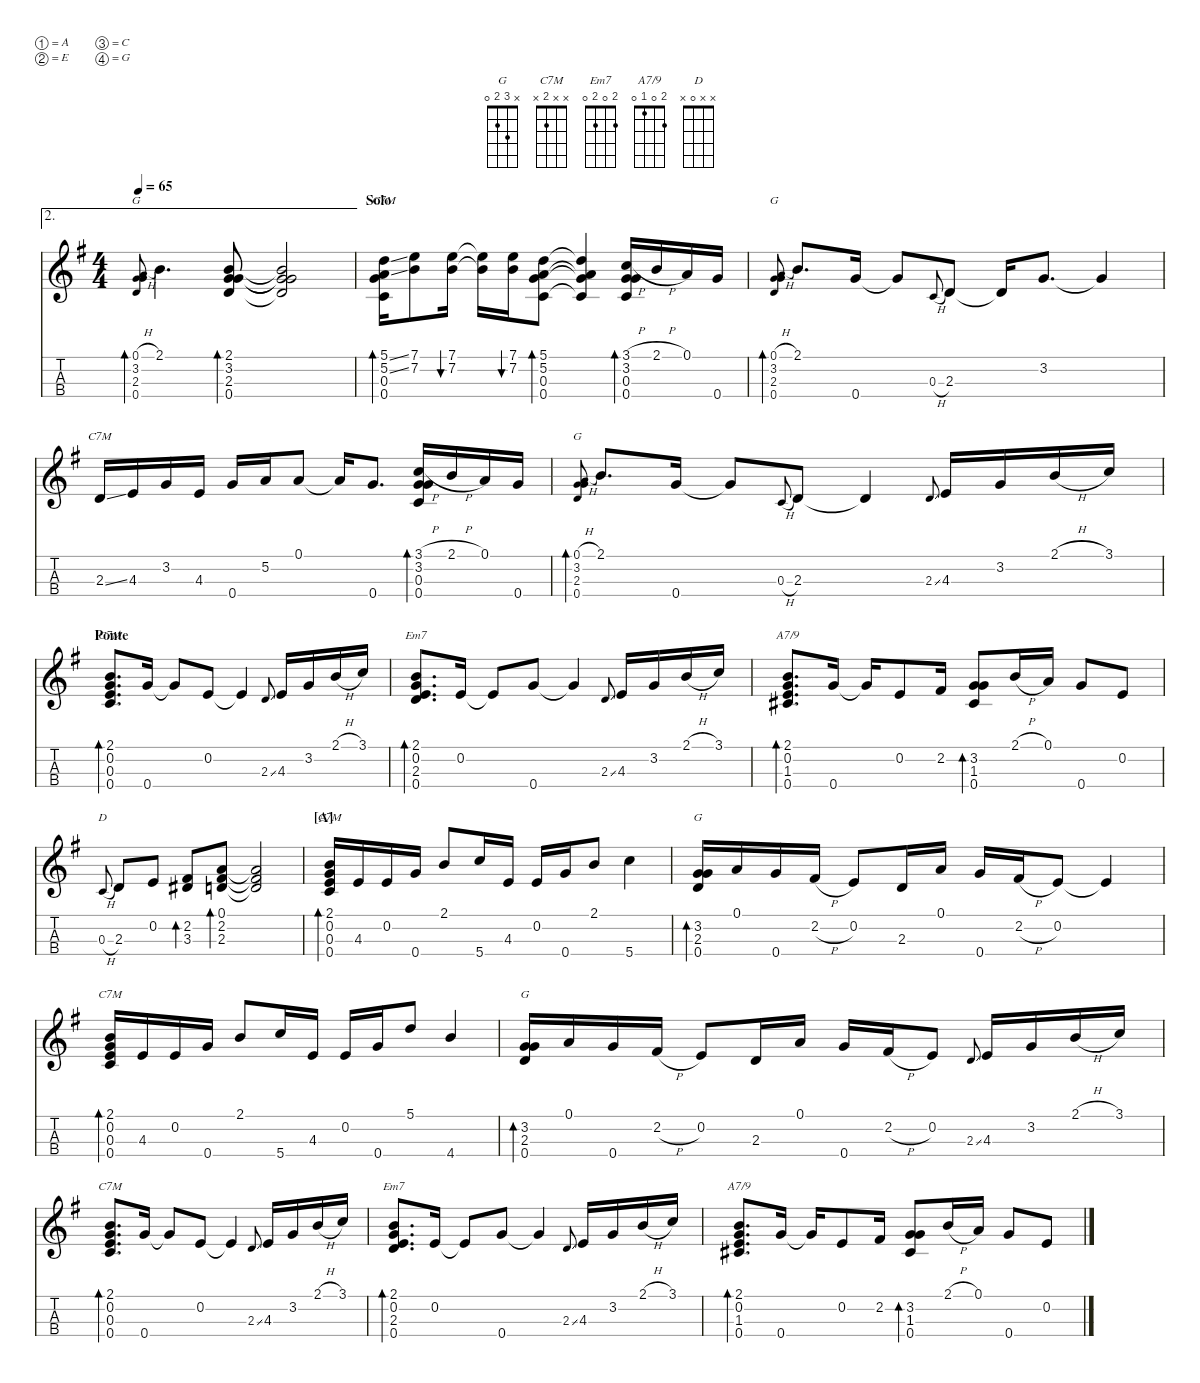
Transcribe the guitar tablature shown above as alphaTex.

\defaultSystemsLayout 4
\hideDynamics
\bracketExtendMode nobrackets
\firstSystemTrackNameOrientation horizontal
\otherSystemsTrackNameOrientation horizontal
\defaultBarNumberDisplay Hide
\track ("Ukulele" " ") {defaultSystemsLayout 4 instrument acousticguitarnylon}
\staff {score tabs}
\tuning (A4 E4 C4 G4)
\displaytranspose 0
\chord ("G" 0 3 2 0) {showfingering false}
\chord ("C7M" 2 0 0 0) {showfingering false}
\chord ("G" x 3 2 0) {showfingering false}
\chord ("Em7" 2 0 2 0) {showfingering false}
\chord ("A7/9" 2 0 1 0) {showfingering false}
\chord ("D" x x 0 x) {showfingering false}
\chord ("C7M" 5 5 0 0) {showfingering false barre 5}
\chord ("C7M" x x 2 x) {showfingering false}
\ae 2
\ts (4 4)
\tempo 65
\clef g2
\ks g
(0.1{h acc forcenatural} 0.4{acc forcenatural} 3.2{acc forcenatural} 2.3{acc forcenatural}).8{bd 30 ch "G" gr onbeat dy f beam Up} 2.1{acc forcenatural}.4{d beam Down} (2.1{acc forcenatural} 0.4{acc forcenatural} 3.2{acc forcenatural} 2.3{acc forcenatural}).8{bd 30 beam Up} (2.1{t acc forcenatural} 0.4{t acc forcenatural} 2.3{t acc forcenatural} 3.2{t acc forcenatural}).2{beam Up} |
\section ("" "Solo")
(0.3{acc forcenatural} 0.4{acc forcenatural} 5.2{ss acc forcenatural} 5.1{ss acc forcenatural}).16{bd 30 ch "C7M" beam Down} (7.1{acc forcenatural} 7.2{acc forcenatural}).8{beam Down} (7.1{acc forcenatural} 7.2{acc forcenatural}).16{bu 30 beam Down} (7.2{t acc forcenatural} 7.1{t acc forcenatural}).16{beam Down} (7.1{acc forcenatural} 7.2{acc forcenatural}).16{bu 30 beam Down} (5.1{acc forcenatural} 5.2{acc forcenatural} 0.4{acc forcenatural} 0.3{acc forcenatural}).8{bd 30 beam Down} (0.3{t acc forcenatural} 0.4{t acc forcenatural} 5.2{t acc forcenatural} 5.1{t acc forcenatural}).4{beam Up} (0.3{acc forcenatural} 0.4{acc forcenatural} 3.2{acc forcenatural} 3.1{h acc forcenatural}).16{bd 30 beam Up} 2.1{h acc forcenatural}.16{beam Up} 0.1{acc forcenatural}.16{beam Up} 0.4{acc forcenatural}.16{beam Up} |
(0.1{h acc forcenatural} 0.4{acc forcenatural} 3.2{acc forcenatural} 2.3{acc forcenatural}).8{bd 30 ch "G" gr onbeat beam Up} 2.1{acc forcenatural}.8{d beam Up} 0.4{acc forcenatural}.16{beam Up} 0.4{t acc forcenatural}.8{beam Up} 0.3{h acc forcenatural}.8{gr onbeat beam Up} 2.3{acc forcenatural}.8{beam Up} 2.3{t acc forcenatural}.16{beam Up} 3.2{acc forcenatural}.8{d beam Up} 3.2{t acc forcenatural}.4{beam Up} |
2.3{ss acc forcenatural}.16{ch "C7M" beam Up} 4.3{acc forcenatural}.16{beam Up} 3.2{acc forcenatural}.16{beam Up} 4.3{acc forcenatural}.16{beam Up} 0.4{acc forcenatural}.16{beam Up} 5.2{acc forcenatural}.16{beam Up} 0.1{acc forcenatural}.8{beam Up} 0.1{t acc forcenatural}.16{beam Up} 0.4{acc forcenatural}.8{d beam Up} (0.3{acc forcenatural} 0.4{acc forcenatural} 3.2{acc forcenatural} 3.1{h acc forcenatural}).16{bd 30 beam Up} 2.1{h acc forcenatural}.16{beam Up} 0.1{acc forcenatural}.16{beam Up} 0.4{acc forcenatural}.16{beam Up} |
(0.1{h acc forcenatural} 0.4{acc forcenatural} 3.2{acc forcenatural} 2.3{acc forcenatural}).8{bd 30 ch "G" gr onbeat beam Up} 2.1{acc forcenatural}.8{d beam Up} 0.4{acc forcenatural}.16{beam Up} 0.4{t acc forcenatural}.8{beam Up} 0.3{h acc forcenatural}.8{gr onbeat beam Up} 2.3{acc forcenatural}.8{beam Up} 2.3{t acc forcenatural}.4{beam Up} 2.3{ss acc forcenatural}.8{gr onbeat dy mf beam Up} 4.3{acc forcenatural}.16{beam Up} 3.2{acc forcenatural}.16{beam Up} 2.1{h acc forcenatural}.16{beam Up} 3.1{acc forcenatural}.16{beam Up} |
\section ("" "Ponte")
(0.3{acc forcenatural} 0.2{acc forcenatural} 0.4{acc forcenatural} 2.1{acc forcenatural}).8{d bd 30 ch "C7M" beam Up} 0.4{acc forcenatural}.16{beam Up} 0.4{t acc forcenatural}.8{beam Up} 0.2{acc forcenatural}.8{beam Up} 0.2{t acc forcenatural}.4{beam Up} 2.3{ss acc forcenatural}.8{gr onbeat beam Up} 4.3{acc forcenatural}.16{beam Up} 3.2{acc forcenatural}.16{beam Up} 2.1{h acc forcenatural}.16{beam Up} 3.1{acc forcenatural}.16{beam Up} |
(2.3{acc forcenatural} 0.2{acc forcenatural} 0.4{acc forcenatural} 2.1{acc forcenatural}).8{d bd 30 ch "Em7" beam Up} 0.2{acc forcenatural}.16{beam Up} 0.2{t acc forcenatural}.8{beam Up} 0.4{acc forcenatural}.8{beam Up} 0.4{t acc forcenatural}.4{beam Up} 2.3{ss acc forcenatural}.8{gr onbeat beam Up} 4.3{acc forcenatural}.16{beam Up} 3.2{acc forcenatural}.16{beam Up} 2.1{h acc forcenatural}.16{beam Up} 3.1{acc forcenatural}.16{beam Up} |
(1.3{acc #} 0.2{acc forcenatural} 0.4{acc forcenatural} 2.1{acc forcenatural}).8{d bd 30 ch "A7/9" beam Up} 0.4{acc forcenatural}.16{beam Up} 0.4{t acc forcenatural}.16{beam Up} 0.2{acc forcenatural}.8{beam Up} 2.2{acc #}.16{beam Up} (0.4{acc forcenatural} 3.2{acc forcenatural} 1.3{acc #}).8{bd 30 beam Up} 2.1{h acc forcenatural}.16{beam Up} 0.1{acc forcenatural}.16{beam Up} 0.4{acc forcenatural}.8{beam Up} 0.2{acc forcenatural}.8{beam Up} |
0.3{h acc forcenatural}.8{ch "D" gr onbeat beam Up} 2.3{acc forcenatural}.8{beam Up} 0.2{acc forcenatural}.8{beam Up} (3.3{acc #} 2.2{acc #}).8{bd 30 beam Up} (2.3{acc forcenatural} 2.2{acc #} 0.1{acc forcenatural}).8{bd 30 beam Up} (0.1{t acc forcenatural} 2.2{t acc #} 2.3{t acc forcenatural}).2{beam Up} |
\section ("A" "")
(0.3{acc forcenatural} 0.2{acc forcenatural} 0.4{acc forcenatural} 2.1{acc forcenatural}).16{bd 30 ch "C7M" beam Up} 4.3{acc forcenatural}.16{beam Up} 0.2{acc forcenatural}.16{beam Up} 0.4{acc forcenatural}.16{beam Up} 2.1{acc forcenatural}.8{beam Up} 5.4{acc forcenatural}.16{beam Up} 4.3{acc forcenatural}.16{beam Up} 0.2{acc forcenatural}.16{beam Up} 0.4{acc forcenatural}.16{beam Up} 2.1{acc forcenatural}.8{beam Up} 5.4{acc forcenatural}.4{beam Down} |
(3.2{acc forcenatural} 0.4{acc forcenatural} 2.3{acc forcenatural}).16{bd 30 ch "G" beam Up} 0.1{acc forcenatural}.16{beam Up} 0.4{acc forcenatural}.16{beam Up} 2.2{h acc #}.16{beam Up} 0.2{acc forcenatural}.8{beam Up} 2.3{acc forcenatural}.16{beam Up} 0.1{acc forcenatural}.16{beam Up} 0.4{acc forcenatural}.16{beam Up} 2.2{h acc #}.16{beam Up} 0.2{acc forcenatural}.8{beam Up} 0.2{t acc forcenatural}.4{beam Up} |
(0.3{acc forcenatural} 0.2{acc forcenatural} 0.4{acc forcenatural} 2.1{acc forcenatural}).16{bd 30 ch "C7M" beam Up} 4.3{acc forcenatural}.16{beam Up} 0.2{acc forcenatural}.16{beam Up} 0.4{acc forcenatural}.16{beam Up} 2.1{acc forcenatural}.8{beam Up} 5.4{acc forcenatural}.16{beam Up} 4.3{acc forcenatural}.16{beam Up} 0.2{acc forcenatural}.16{beam Up} 0.4{acc forcenatural}.16{beam Up} 5.1{acc forcenatural}.8{beam Up} 4.4{acc forcenatural}.4{beam Up} |
(3.2{acc forcenatural} 0.4{acc forcenatural} 2.3{acc forcenatural}).16{bd 30 ch "G" beam Up} 0.1{acc forcenatural}.16{beam Up} 0.4{acc forcenatural}.16{beam Up} 2.2{h acc #}.16{beam Up} 0.2{acc forcenatural}.8{beam Up} 2.3{acc forcenatural}.16{beam Up} 0.1{acc forcenatural}.16{beam Up} 0.4{acc forcenatural}.16{beam Up} 2.2{h acc #}.16{beam Up} 0.2{acc forcenatural}.8{beam Up} 2.3{ss acc forcenatural}.8{gr onbeat beam Up} 4.3{acc forcenatural}.16{beam Up} 3.2{acc forcenatural}.16{beam Up} 2.1{h acc forcenatural}.16{beam Up} 3.1{acc forcenatural}.16{beam Up} |
(0.3{acc forcenatural} 0.2{acc forcenatural} 0.4{acc forcenatural} 2.1{acc forcenatural}).8{d bd 30 ch "C7M" beam Up} 0.4{acc forcenatural}.16{beam Up} 0.4{t acc forcenatural}.8{beam Up} 0.2{acc forcenatural}.8{beam Up} 0.2{t acc forcenatural}.4{beam Up} 2.3{ss acc forcenatural}.8{gr onbeat beam Up} 4.3{acc forcenatural}.16{beam Up} 3.2{acc forcenatural}.16{beam Up} 2.1{h acc forcenatural}.16{beam Up} 3.1{acc forcenatural}.16{beam Up} |
(2.3{acc forcenatural} 0.2{acc forcenatural} 0.4{acc forcenatural} 2.1{acc forcenatural}).8{d bd 30 ch "Em7" beam Up} 0.2{acc forcenatural}.16{beam Up} 0.2{t acc forcenatural}.8{beam Up} 0.4{acc forcenatural}.8{beam Up} 0.4{t acc forcenatural}.4{beam Up} 2.3{ss acc forcenatural}.8{gr onbeat beam Up} 4.3{acc forcenatural}.16{beam Up} 3.2{acc forcenatural}.16{beam Up} 2.1{h acc forcenatural}.16{beam Up} 3.1{acc forcenatural}.16{beam Up} |
(1.3{acc #} 0.2{acc forcenatural} 0.4{acc forcenatural} 2.1{acc forcenatural}).8{d bd 30 ch "A7/9" beam Up} 0.4{acc forcenatural}.16{beam Up} 0.4{t acc forcenatural}.16{beam Up} 0.2{acc forcenatural}.8{beam Up} 2.2{acc #}.16{beam Up} (0.4{acc forcenatural} 3.2{acc forcenatural} 1.3{acc #}).8{bd 30 beam Up} 2.1{h acc forcenatural}.16{beam Up} 0.1{acc forcenatural}.16{beam Up} 0.4{acc forcenatural}.8{beam Up} 0.2{acc forcenatural}.8{beam Up}
